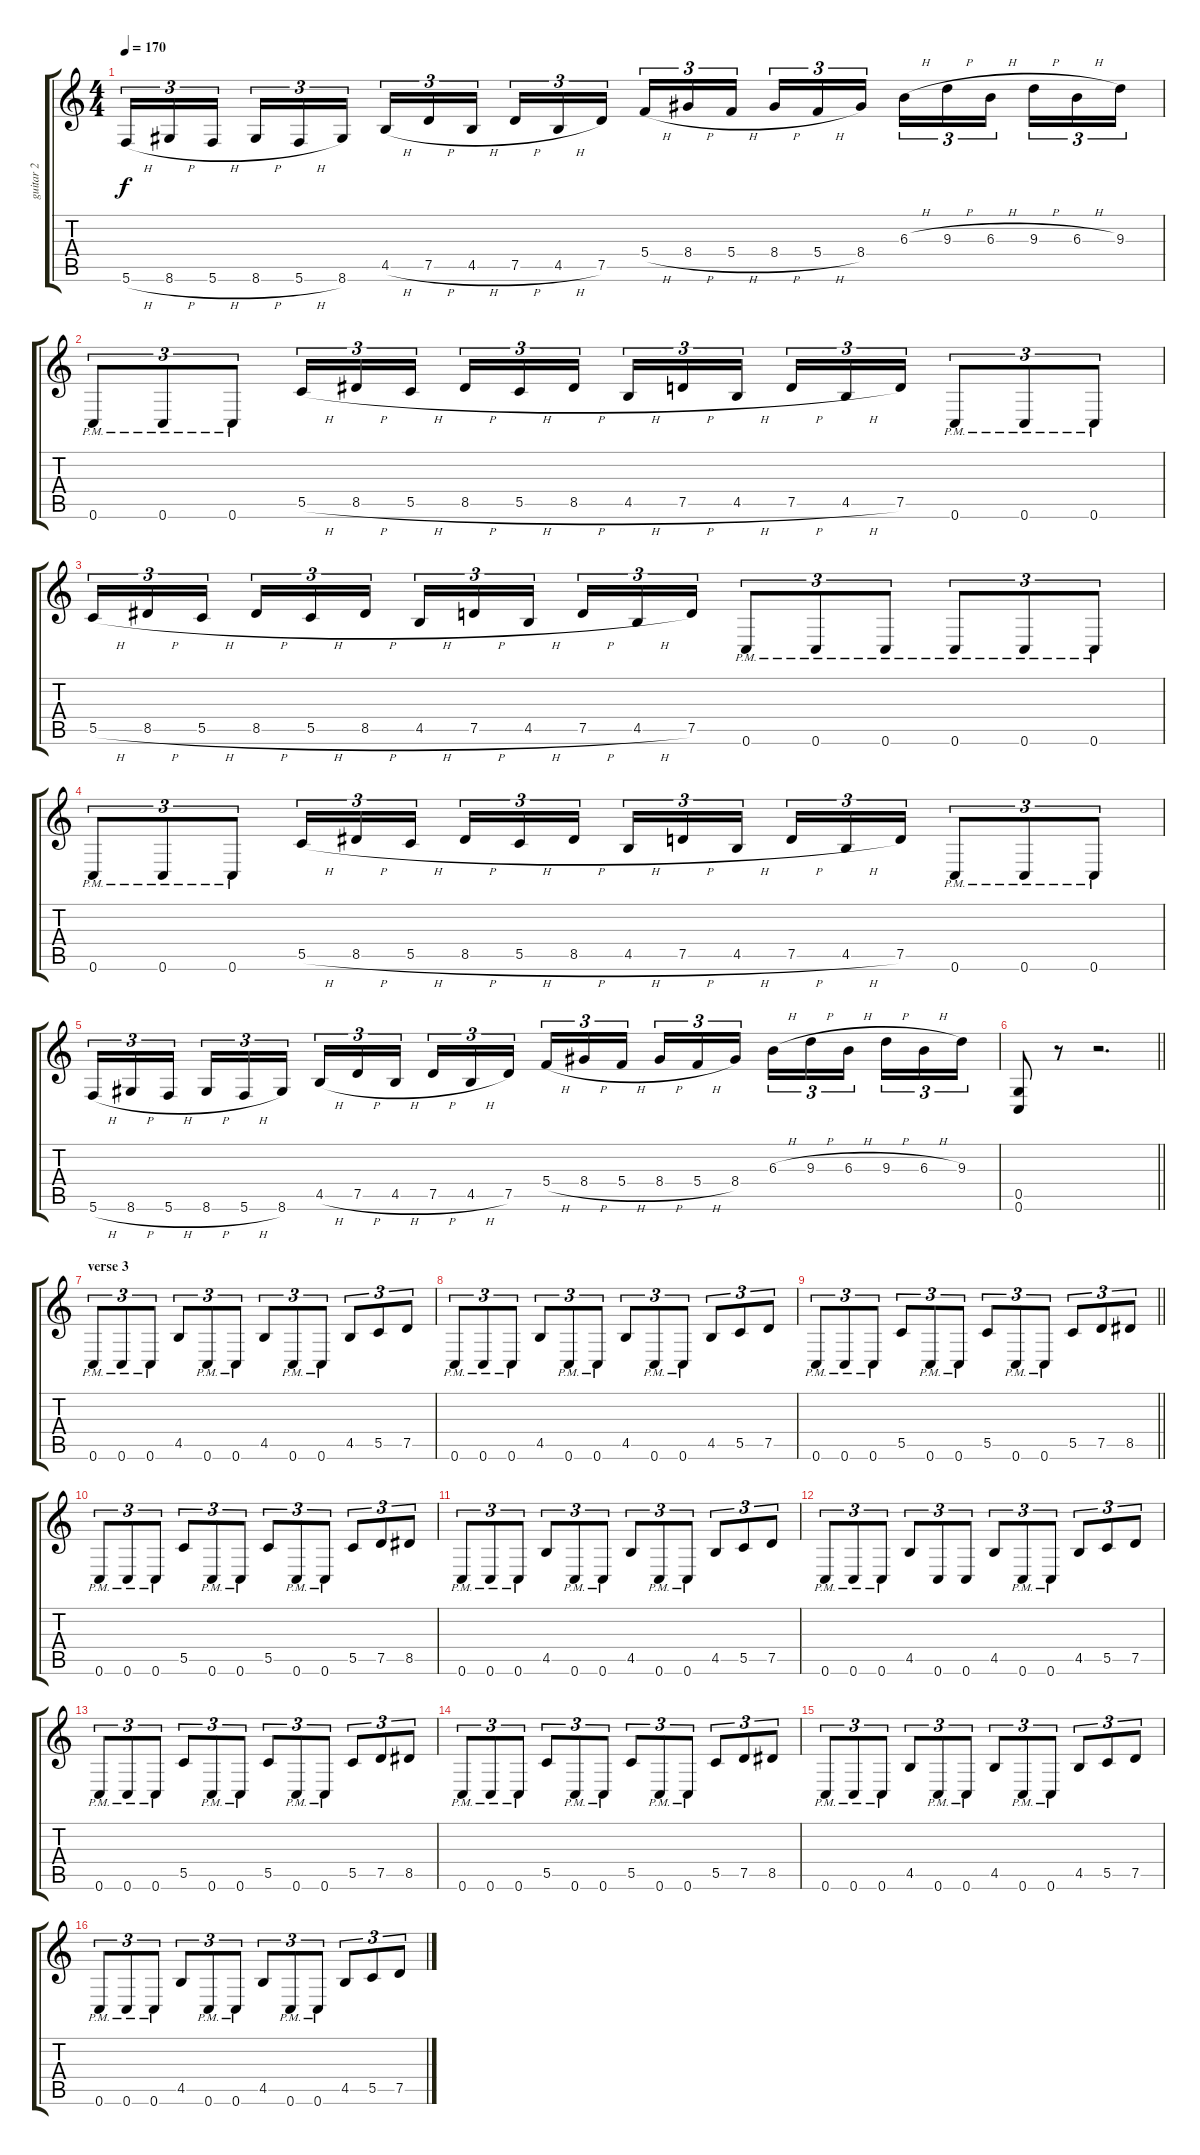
\track ("guitar 2" "guitar 2") {instrument distortionguitar}
\staff {score tabs}
\tuning (D4 A3 F3 C3 G2 C2) {hide}
\ts (4 4)
\tempo 170
\clef g2
\ks c
5.6{h}.16{tu (3 2) dy f} 8.6{h}.16{tu (3 2)} 5.6{h}.16{tu (3 2) beam splitsecondary} 8.6{h}.16{tu (3 2)} 5.6{h}.16{tu (3 2)} 8.6.16{tu (3 2)} 4.5{h}.16{tu (3 2)} 7.5{h}.16{tu (3 2)} 4.5{h}.16{tu (3 2) beam splitsecondary} 7.5{h}.16{tu (3 2)} 4.5{h}.16{tu (3 2)} 7.5.16{tu (3 2)} 5.4{h}.16{tu (3 2)} 8.4{h}.16{tu (3 2)} 5.4{h}.16{tu (3 2) beam splitsecondary} 8.4{h}.16{tu (3 2)} 5.4{h}.16{tu (3 2)} 8.4.16{tu (3 2)} 6.3{h}.16{tu (3 2)} 9.3{h}.16{tu (3 2)} 6.3{h}.16{tu (3 2) beam splitsecondary} 9.3{h}.16{tu (3 2)} 6.3{h}.16{tu (3 2)} 9.3.16{tu (3 2)} |
0.6{pm}.8{tu (3 2)} 0.6{pm}.8{tu (3 2)} 0.6{pm}.8{tu (3 2)} 5.5{h}.16{tu (3 2)} 8.5{h}.16{tu (3 2)} 5.5{h}.16{tu (3 2) beam splitsecondary} 8.5{h}.16{tu (3 2)} 5.5{h}.16{tu (3 2)} 8.5{h}.16{tu (3 2)} 4.5{h}.16{tu (3 2)} 7.5{h}.16{tu (3 2)} 4.5{h}.16{tu (3 2) beam splitsecondary} 7.5{h}.16{tu (3 2)} 4.5{h}.16{tu (3 2)} 7.5.16{tu (3 2)} 0.6{pm}.8{tu (3 2)} 0.6{pm}.8{tu (3 2)} 0.6{pm}.8{tu (3 2)} |
5.5{h}.16{tu (3 2)} 8.5{h}.16{tu (3 2)} 5.5{h}.16{tu (3 2) beam splitsecondary} 8.5{h}.16{tu (3 2)} 5.5{h}.16{tu (3 2)} 8.5{h}.16{tu (3 2)} 4.5{h}.16{tu (3 2)} 7.5{h}.16{tu (3 2)} 4.5{h}.16{tu (3 2) beam splitsecondary} 7.5{h}.16{tu (3 2)} 4.5{h}.16{tu (3 2)} 7.5.16{tu (3 2)} 0.6{pm}.8{tu (3 2)} 0.6{pm}.8{tu (3 2)} 0.6{pm}.8{tu (3 2)} 0.6{pm}.8{tu (3 2)} 0.6{pm}.8{tu (3 2)} 0.6{pm}.8{tu (3 2)} |
0.6{pm}.8{tu (3 2)} 0.6{pm}.8{tu (3 2)} 0.6{pm}.8{tu (3 2)} 5.5{h}.16{tu (3 2)} 8.5{h}.16{tu (3 2)} 5.5{h}.16{tu (3 2) beam splitsecondary} 8.5{h}.16{tu (3 2)} 5.5{h}.16{tu (3 2)} 8.5{h}.16{tu (3 2)} 4.5{h}.16{tu (3 2)} 7.5{h}.16{tu (3 2)} 4.5{h}.16{tu (3 2) beam splitsecondary} 7.5{h}.16{tu (3 2)} 4.5{h}.16{tu (3 2)} 7.5.16{tu (3 2)} 0.6{pm}.8{tu (3 2)} 0.6{pm}.8{tu (3 2)} 0.6{pm}.8{tu (3 2)} |
5.6{h}.16{tu (3 2)} 8.6{h}.16{tu (3 2)} 5.6{h}.16{tu (3 2) beam splitsecondary} 8.6{h}.16{tu (3 2)} 5.6{h}.16{tu (3 2)} 8.6.16{tu (3 2)} 4.5{h}.16{tu (3 2)} 7.5{h}.16{tu (3 2)} 4.5{h}.16{tu (3 2) beam splitsecondary} 7.5{h}.16{tu (3 2)} 4.5{h}.16{tu (3 2)} 7.5.16{tu (3 2)} 5.4{h}.16{tu (3 2)} 8.4{h}.16{tu (3 2)} 5.4{h}.16{tu (3 2) beam splitsecondary} 8.4{h}.16{tu (3 2)} 5.4{h}.16{tu (3 2)} 8.4.16{tu (3 2)} 6.3{h}.16{tu (3 2)} 9.3{h}.16{tu (3 2)} 6.3{h}.16{tu (3 2) beam splitsecondary} 9.3{h}.16{tu (3 2)} 6.3{h}.16{tu (3 2)} 9.3.16{tu (3 2)} |
\barLineRight lightlight
(0.5 0.6).8 r.8 r.2{d} |
\section ("" "verse 3")
0.6{pm}.8{tu (3 2)} 0.6{pm}.8{tu (3 2)} 0.6{pm}.8{tu (3 2)} 4.5.8{tu (3 2)} 0.6{pm}.8{tu (3 2)} 0.6{pm}.8{tu (3 2)} 4.5.8{tu (3 2)} 0.6{pm}.8{tu (3 2)} 0.6{pm}.8{tu (3 2)} 4.5.8{tu (3 2)} 5.5.8{tu (3 2)} 7.5.8{tu (3 2)} |
0.6{pm}.8{tu (3 2)} 0.6{pm}.8{tu (3 2)} 0.6{pm}.8{tu (3 2)} 4.5.8{tu (3 2)} 0.6{pm}.8{tu (3 2)} 0.6{pm}.8{tu (3 2)} 4.5.8{tu (3 2)} 0.6{pm}.8{tu (3 2)} 0.6{pm}.8{tu (3 2)} 4.5.8{tu (3 2)} 5.5.8{tu (3 2)} 7.5.8{tu (3 2)} |
\barLineRight lightlight
0.6{pm}.8{tu (3 2)} 0.6{pm}.8{tu (3 2)} 0.6{pm}.8{tu (3 2)} 5.5.8{tu (3 2)} 0.6{pm}.8{tu (3 2)} 0.6{pm}.8{tu (3 2)} 5.5.8{tu (3 2)} 0.6{pm}.8{tu (3 2)} 0.6{pm}.8{tu (3 2)} 5.5.8{tu (3 2)} 7.5.8{tu (3 2)} 8.5.8{tu (3 2)} |
0.6{pm}.8{tu (3 2)} 0.6{pm}.8{tu (3 2)} 0.6{pm}.8{tu (3 2)} 5.5.8{tu (3 2)} 0.6{pm}.8{tu (3 2)} 0.6{pm}.8{tu (3 2)} 5.5.8{tu (3 2)} 0.6{pm}.8{tu (3 2)} 0.6{pm}.8{tu (3 2)} 5.5.8{tu (3 2)} 7.5.8{tu (3 2)} 8.5.8{tu (3 2)} |
0.6{pm}.8{tu (3 2)} 0.6{pm}.8{tu (3 2)} 0.6{pm}.8{tu (3 2)} 4.5.8{tu (3 2)} 0.6{pm}.8{tu (3 2)} 0.6{pm}.8{tu (3 2)} 4.5.8{tu (3 2)} 0.6{pm}.8{tu (3 2)} 0.6{pm}.8{tu (3 2)} 4.5.8{tu (3 2)} 5.5.8{tu (3 2)} 7.5.8{tu (3 2)} |
0.6{pm}.8{tu (3 2)} 0.6{pm}.8{tu (3 2)} 0.6{pm}.8{tu (3 2)} 4.5.8{tu (3 2)} 0.6.8{tu (3 2)} 0.6.8{tu (3 2)} 4.5.8{tu (3 2)} 0.6{pm}.8{tu (3 2)} 0.6{pm}.8{tu (3 2)} 4.5.8{tu (3 2)} 5.5.8{tu (3 2)} 7.5.8{tu (3 2)} |
0.6{pm}.8{tu (3 2)} 0.6{pm}.8{tu (3 2)} 0.6{pm}.8{tu (3 2)} 5.5.8{tu (3 2)} 0.6{pm}.8{tu (3 2)} 0.6{pm}.8{tu (3 2)} 5.5.8{tu (3 2)} 0.6{pm}.8{tu (3 2)} 0.6{pm}.8{tu (3 2)} 5.5.8{tu (3 2)} 7.5.8{tu (3 2)} 8.5.8{tu (3 2)} |
0.6{pm}.8{tu (3 2)} 0.6{pm}.8{tu (3 2)} 0.6{pm}.8{tu (3 2)} 5.5.8{tu (3 2)} 0.6{pm}.8{tu (3 2)} 0.6{pm}.8{tu (3 2)} 5.5.8{tu (3 2)} 0.6{pm}.8{tu (3 2)} 0.6{pm}.8{tu (3 2)} 5.5.8{tu (3 2)} 7.5.8{tu (3 2)} 8.5.8{tu (3 2)} |
0.6{pm}.8{tu (3 2)} 0.6{pm}.8{tu (3 2)} 0.6{pm}.8{tu (3 2)} 4.5.8{tu (3 2)} 0.6{pm}.8{tu (3 2)} 0.6{pm}.8{tu (3 2)} 4.5.8{tu (3 2)} 0.6{pm}.8{tu (3 2)} 0.6{pm}.8{tu (3 2)} 4.5.8{tu (3 2)} 5.5.8{tu (3 2)} 7.5.8{tu (3 2)} |
0.6{pm}.8{tu (3 2)} 0.6{pm}.8{tu (3 2)} 0.6{pm}.8{tu (3 2)} 4.5.8{tu (3 2)} 0.6{pm}.8{tu (3 2)} 0.6{pm}.8{tu (3 2)} 4.5.8{tu (3 2)} 0.6{pm}.8{tu (3 2)} 0.6{pm}.8{tu (3 2)} 4.5.8{tu (3 2)} 5.5.8{tu (3 2)} 7.5.8{tu (3 2)}
